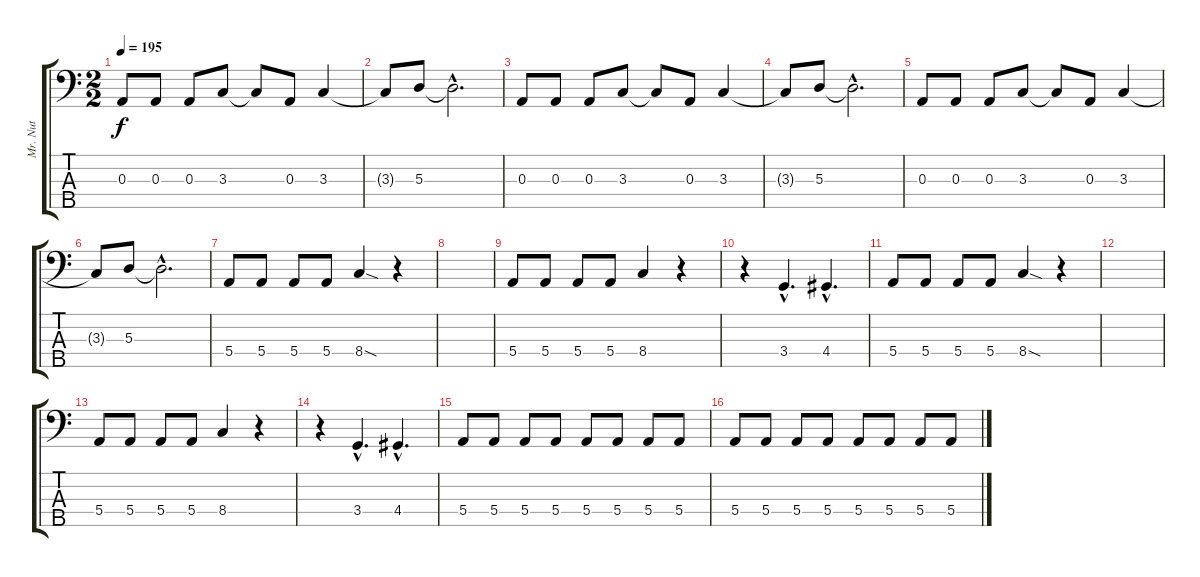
\track ("Mr. Nut" "Mr. Nut") {instrument electricbassfinger}
\staff {score tabs}
\tuning (G2 D2 A1 E1 B0) {hide}
\ts (2 2)
\tempo 195
\clef f4
\ks c
0.3.8{dy f} 0.3.8 0.3.8 3.3.8 3.3{t}.8 0.3.8 3.3.4 |
3.3{t}.8 5.3.8 5.3{hac t}.2{d} |
0.3.8 0.3.8 0.3.8 3.3.8 3.3{t}.8 0.3.8 3.3.4 |
3.3{t}.8 5.3.8 5.3{hac t}.2{d} |
0.3.8 0.3.8 0.3.8 3.3.8 3.3{t}.8 0.3.8 3.3.4 |
3.3{t}.8 5.3.8 5.3{hac t}.2{d} |
5.4.8 5.4.8 5.4.8 5.4.8 8.4{sod}.4 r.4 |
|
5.4.8 5.4.8 5.4.8 5.4.8 8.4.4 r.4 |
r.4 3.4{hac}.4{d} 4.4{hac}.4{d} |
5.4.8 5.4.8 5.4.8 5.4.8 8.4{sod}.4 r.4 |
|
5.4.8 5.4.8 5.4.8 5.4.8 8.4.4 r.4 |
r.4 3.4{hac}.4{d} 4.4{hac}.4{d} |
5.4.8 5.4.8 5.4.8 5.4.8 5.4.8 5.4.8 5.4.8 5.4.8 |
5.4.8 5.4.8 5.4.8 5.4.8 5.4.8 5.4.8 5.4.8 5.4.8
